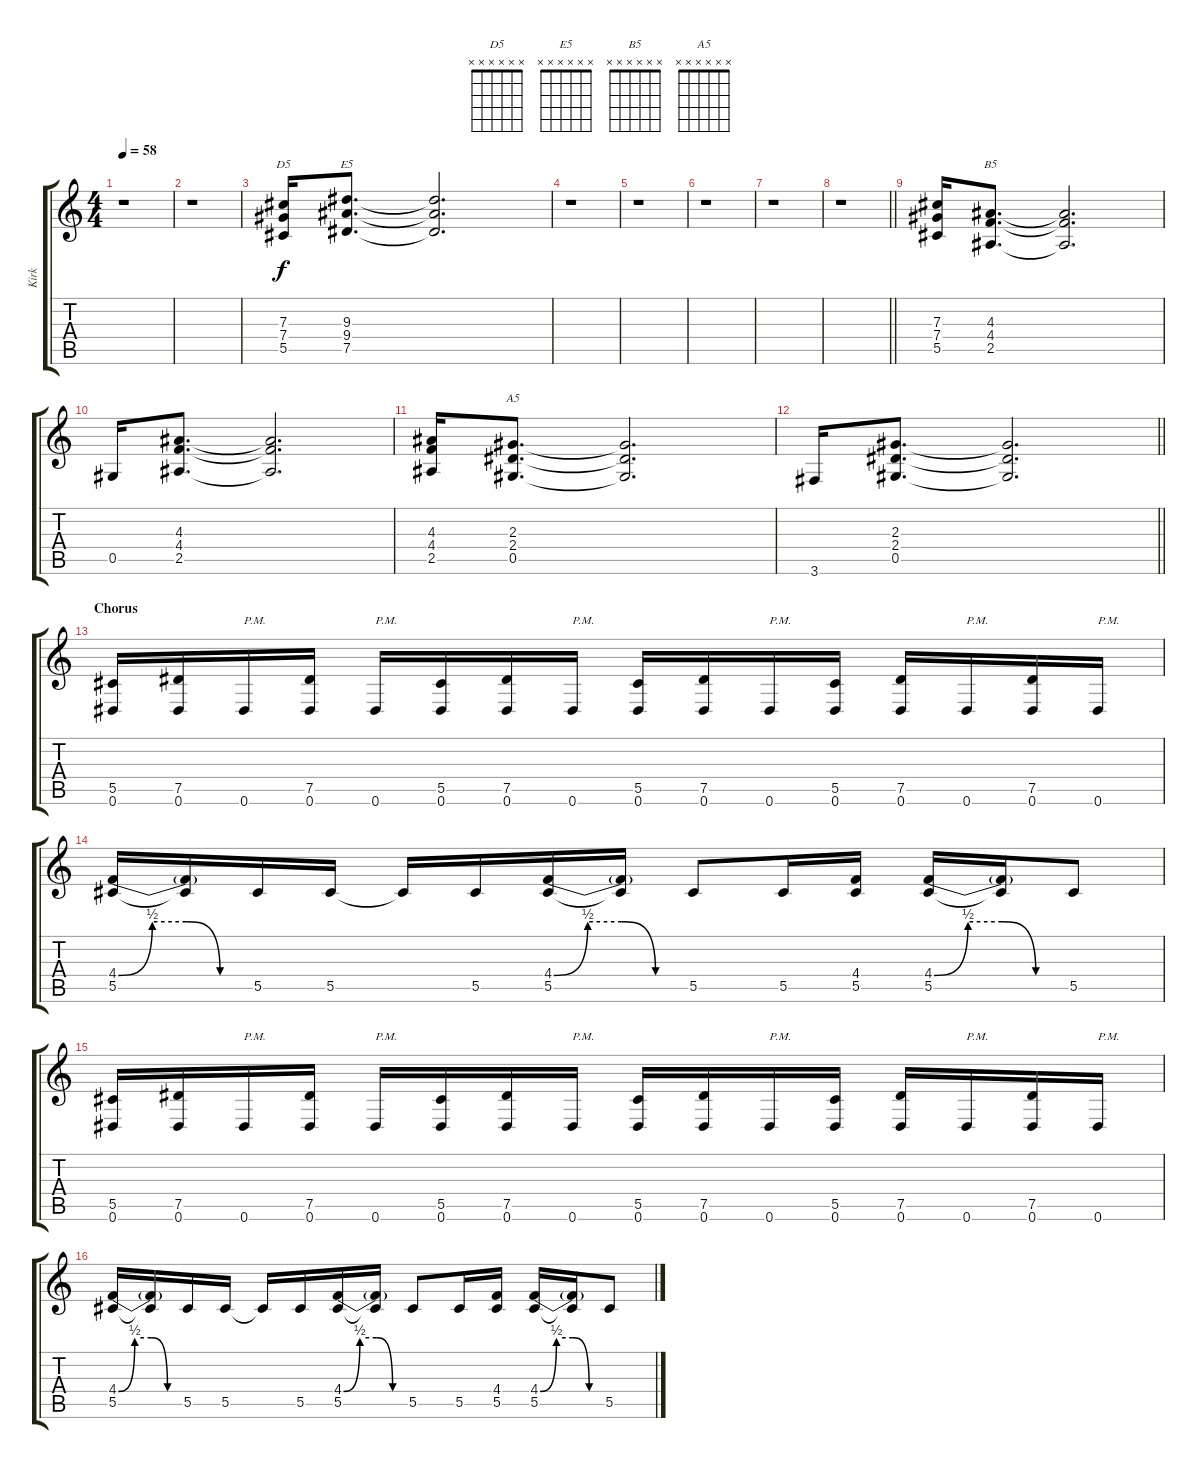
\track ("Kirk " "Kirk ") {instrument distortionguitar}
\staff {score tabs}
\tuning (Eb4 Bb3 Gb3 Db3 Ab2 Eb2) {hide}
\chord ("D5" x x x x x x)
\chord ("E5" x x x x x x)
\chord ("B5" x x x x x x)
\chord ("A5" x x x x x x)
\ts (4 4)
\tempo 58
\clef g2
\ks c
r.1{dy f} |
r.1 |
(7.3 7.4 5.5).16{ch "D5"} (9.3 9.4 7.5).8{d ch "E5"} (9.3{t} 9.4{t} 7.5{t}).2{d} |
r.1 |
r.1 |
r.1 |
r.1 |
\barLineRight lightlight
r.1 |
(7.3 7.4 5.5).16 (4.3 4.4 2.5).8{d ch "B5"} (4.3{t} 4.4{t} 2.5{t}).2{d} |
0.5.16 (4.3 4.4 2.5).8{d} (4.3{t} 4.4{t} 2.5{t}).2{d} |
(4.3 4.4 2.5).16 (2.3 2.4 0.5).8{d ch "A5"} (2.3{t} 2.4{t} 0.5{t}).2{d} |
\barLineRight lightlight
3.6.16 (2.3 2.4 0.5).8{d} (2.3{t} 2.4{t} 0.5{t}).2{d} |
\section ("" "Chorus")
(5.5 0.6).16 (7.5 0.6).16 0.6.16{txt "P.M."} (7.5 0.6).16 0.6.16{txt "P.M."} (5.5 0.6).16 (7.5 0.6).16 0.6.16{txt "P.M."} (5.5 0.6).16 (7.5 0.6).16 0.6.16{txt "P.M."} (5.5 0.6).16 (7.5 0.6).16 0.6.16{txt "P.M."} (7.5 0.6).16 0.6.16{txt "P.M."} |
(4.4{be (custom 0 0 15 2 30 2 45 0 60 0)} 5.5).16 (4.4{t} 5.5{t}).16 5.5.16 5.5.16 5.5{t}.16 5.5.16 (4.4{be (custom 0 0 15 2 30 2 45 0 60 0)} 5.5).16 (4.4{t} 5.5{t}).16 5.5.8 5.5.16 (4.4 5.5).16 (4.4{be (custom 0 0 15 2 30 2 45 0 60 0)} 5.5).16 (4.4{t} 5.5{t}).16 5.5.8 |
(5.5 0.6).16 (7.5 0.6).16 0.6.16{txt "P.M."} (7.5 0.6).16 0.6.16{txt "P.M."} (5.5 0.6).16 (7.5 0.6).16 0.6.16{txt "P.M."} (5.5 0.6).16 (7.5 0.6).16 0.6.16{txt "P.M."} (5.5 0.6).16 (7.5 0.6).16 0.6.16{txt "P.M."} (7.5 0.6).16 0.6.16{txt "P.M."} |
(4.4{be (custom 0 0 15 2 30 2 45 0 60 0)} 5.5).16 (4.4{t} 5.5{t}).16 5.5.16 5.5.16 5.5{t}.16 5.5.16 (4.4{be (custom 0 0 15 2 30 2 45 0 60 0)} 5.5).16 (4.4{t} 5.5{t}).16 5.5.8 5.5.16 (4.4 5.5).16 (4.4{be (custom 0 0 15 2 30 2 45 0 60 0)} 5.5).16 (4.4{t} 5.5{t}).16 5.5.8
